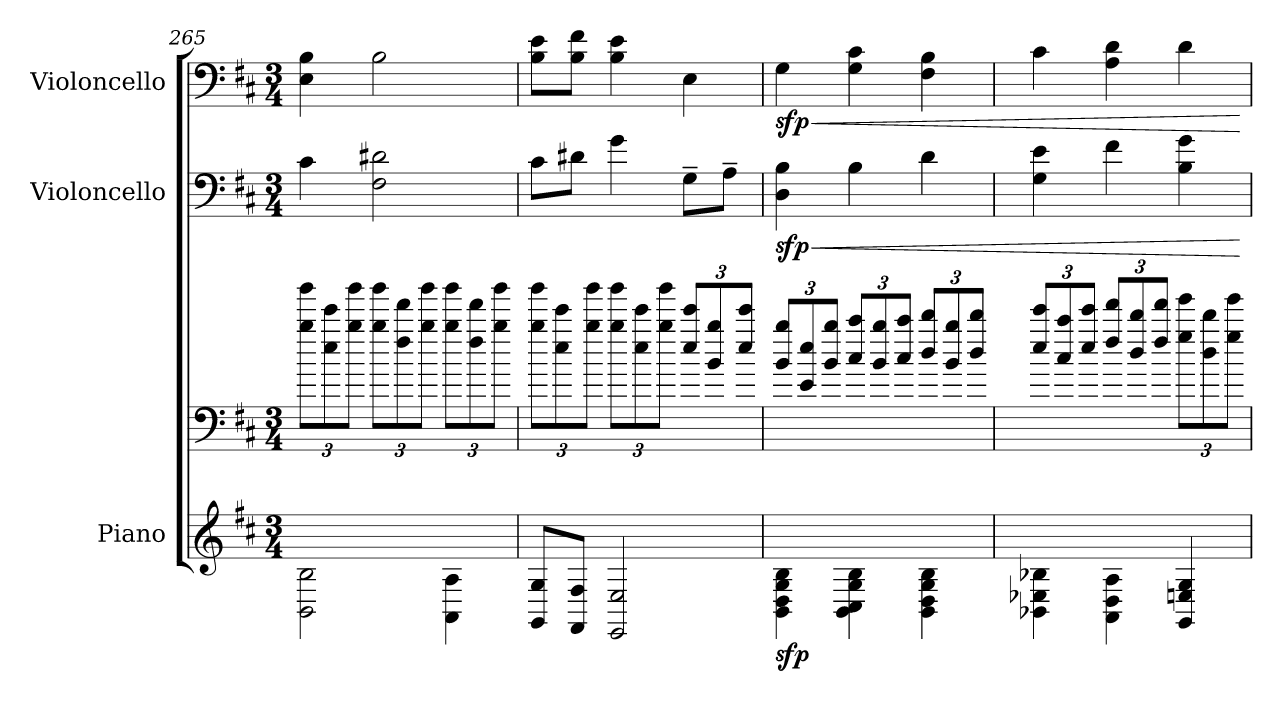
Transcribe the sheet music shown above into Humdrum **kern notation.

**kern	**kern	**dynam	**kern	**dynam	**kern	**dynam
*part3	*part3	*part3	*part2	*part2	*part1	*part1
*staff4	*staff3	*staff3/4	*staff2	*staff2	*staff1	*staff1
*I"Piano	*	*	*I"Violoncello	*	*I"Violoncello	*
*I'Pno.	*	*	*I'Vc.	*	*I'Vc.	*
*clefG2	*clefF4	*	*clefF4	*	*clefF4	*
*k[f#c#]	*k[f#c#]	*	*k[f#c#]	*	*k[f#c#]	*
*M3/4	*M3/4	*	*M3/4	*	*M3/4	*
*	*Xbrackettup	*	*	*	*	*
=265	=265	=265	=265	=265	=265	=265
2BB\ 2B\	12bb\ 12bbb\L	.	4c#\	.	4E\ 4B\	.
.	12ee\ 12eee\	.	.	.	.	.
.	12bb\ 12bbb\J	.	.	.	.	.
.	12bb\ 12bbb\L	.	2F#\ 2d#X\	.	2B\	.
.	12ff#\ 12fff#\	.	.	.	.	.
.	12bb\ 12bbb\J	.	.	.	.	.
4AA\ 4A\	12bb\ 12bbb\L	.	.	.	.	.
.	12ff#\ 12fff#\	.	.	.	.	.
.	12bb\ 12bbb\J	.	.	.	.	.
!!LO:PB:g=z
=266	=266	=266	=266	=266	=266	=266
8GG/ 8G/L	12bb\ 12bbb\L	.	8c#\L	.	8B\ 8e\L	.
.	12ee\ 12eee\	.	.	.	.	.
8FF#/ 8F#/J	.	.	8d#X\J	.	8B\ 8f#\J	.
.	12bb\ 12bbb\J	.	.	.	.	.
2EE/ 2E/	12bb\ 12bbb\L	.	4g\	.	4B\ 4e\	.
.	12ee\ 12eee\	.	.	.	.	.
.	12bb\ 12bbb\J	.	.	.	.	.
.	12ee/ 12eee/L	.	8G~\L	.	4E\	.
.	12b/ 12bb/	.	.	.	.	.
.	.	.	8A~\J	.	.	.
.	12ee/ 12eee/J	.	.	.	.	.
=267	=267	=267	=267	=267	=267	=267
!	!	!LO:DY:b=2	!	!LO:HP:b	!	!LO:HP:b
!	!	!	!	!LO:DY:n=1:b	!	!LO:DY:n=1:b
4BB\ 4D\ 4G\ 4B\	12b/ 12bb/L	sfp	4D\ 4B\	< sfp	4G\	< sfp
.	12e/ 12ee/	.	.	.	.	.
.	12b/ 12bb/J	.	.	.	.	.
4BB\ 4C#\ 4G\ 4B\	12cc#/ 12ccc#/L	.	4B\	.	4G\ 4c#\	.
.	12b/ 12bb/	.	.	.	.	.
.	12cc#/ 12ccc#/J	.	.	.	.	.
4BB\ 4D\ 4G\ 4B\	12dd/ 12ddd/L	.	4d\	.	4F#\ 4B\	.
.	12b/ 12bb/	.	.	.	.	.
.	12dd/ 12ddd/J	.	.	.	.	.
=268	=268	=268	=268	=268	=268	=268
4BB-X\ 4E-X\ 4B-X\	12ee/ 12eee/L	.	4G\ 4e\	.	4c#\	.
.	12cc#/ 12ccc#/	.	.	.	.	.
.	12ee/ 12eee/J	.	.	.	.	.
4AA\ 4D\ 4A\	12ff#/ 12fff#/L	.	4f#\	.	4A\ 4d\	.
.	12dd/ 12ddd/	.	.	.	.	.
.	12ff#/ 12fff#/J	.	.	.	.	.
4GG/ 4En/ 4G/	12gg\ 12ggg\L	.	4B\ 4g\	.	4d\	.
.	12dd\ 12ddd\	.	.	.	.	.
.	12gg\ 12ggg\J	.	.	.	.	.
.	.	.	.	[	.	[
=	=	=	=	=	=	=
*-	*-	*-	*-	*-	*-	*-
